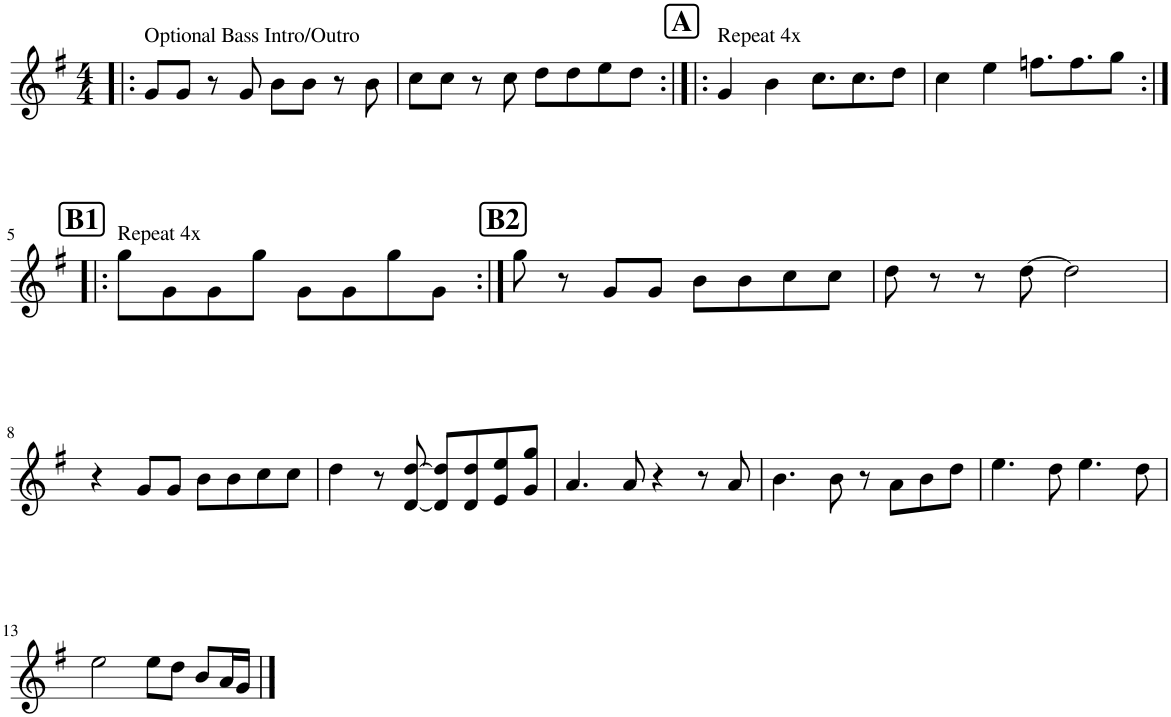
**kern
*part1
*staff1
*I"Bb Trumpet
*I'Bb Tpt.
*clefG2
*Trd1c2
*k[f#]
*M4/4
=1!|:
!LO:TX:a:t=Optional Bass Intro/Outro
8g/L
8g/J
8r
8g/
8b\L
8b\J
8r
8b\
=2
8cc\L
8cc\J
8r
8cc\
8dd\L
8dd\
8ee\
8dd\J
!!LO:REH:place=s1:a:B:cj:fs=14:t=A
=3:|!|:
!LO:TX:a:t=Repeat 4x
4g/
4b\
8.cc\L
8.cc\
8dd\J
=4
4cc\
4ee\
8.ffn\L
8.ff\
8gg\J
!!LO:LB:g=z
!!LO:REH:place=s1:a:B:cj:fs=14:t=B1
=5:|!|:
!LO:TX:a:t=Repeat 4x
8gg\L
8g\
8g\
8gg\J
8g\L
8g\
8gg\
8g\J
!!LO:REH:place=s1:a:B:cj:fs=14:t=B2
=6:|!
8gg\
8r
8g/L
8g/J
8b\L
8b\
8cc\
8cc\J
=7
8dd\
8r
8r
[8dd\
2dd\]
!!LO:LB:g=z
=8
4r
8g/L
8g/J
8b\L
8b\
8cc\
8cc\J
=9
4dd\
8r
[8d/ [8dd/
8d/] 8dd/]L
8d/ 8dd/
8e/ 8ee/
8g/ 8gg/J
=10
4.a/
8a/
4r
8r
8a/
=11
4.b\
8b\
8r
8a\L
8b\
8dd\J
=12
4.ee\
8dd\
4.ee\
8dd\
!!LO:LB:g=z
=13
2ee\
8ee\L
8dd\J
8b/L
16a/L
16g/JJ
==
*-
